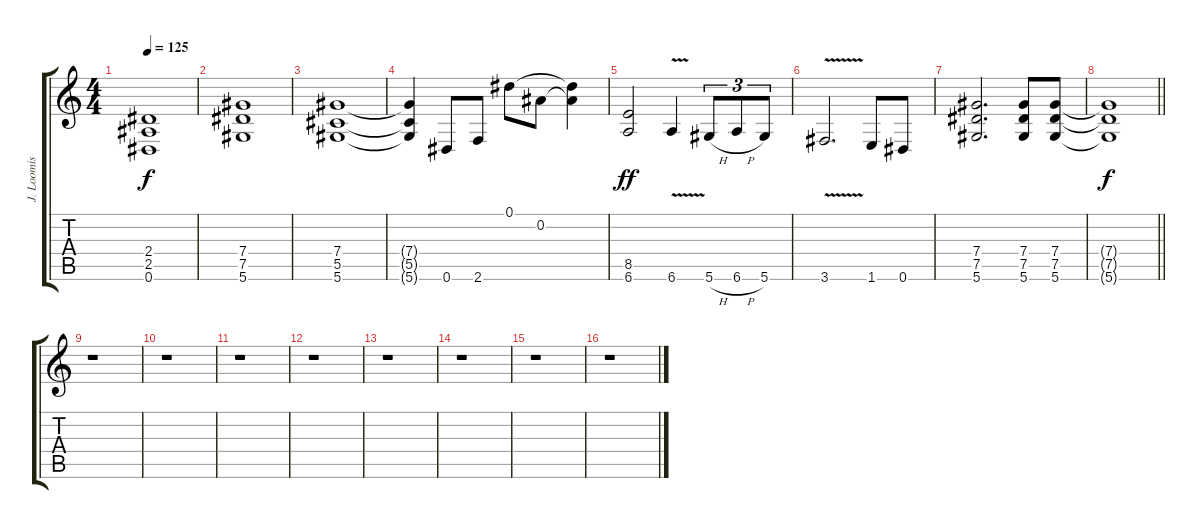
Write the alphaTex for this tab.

\track ("J. Loomis (Rhythm)" "J. Loomis ") {instrument distortionguitar}
\staff {score tabs}
\tuning (Eb4 Bb3 Gb3 Db3 Ab2 Eb2) {hide}
\ts (4 4)
\section ("" "")
\tempo 125
\clef g2
\ks c
(2.4 2.5 0.6).1{dy f} |
(7.4 7.5 5.6).1 |
(7.4 5.5 5.6).1 |
(7.4{t} 5.5{t} 5.6{t}).4 0.6.8 2.6.8 0.1.8 0.2.8 (0.1{t} 0.2{t}).4 |
(8.5 6.6).2{dy ff} 6.6{v}.4 5.6{h}.8{tu (3 2)} 6.6{h}.8{tu (3 2)} 5.6.8{tu (3 2)} |
3.6{v}.2{d} 1.6.8 0.6.8 |
(7.4 7.5 5.6).2{d} (7.4 7.5 5.6).8 (7.4 7.5 5.6).8 |
\barLineRight lightlight
(7.4{t} 7.5{t} 5.6{t}).1{dy f} |
\section ("" "")
r.1 |
r.1 |
r.1 |
r.1 |
r.1 |
r.1 |
r.1 |
r.1
